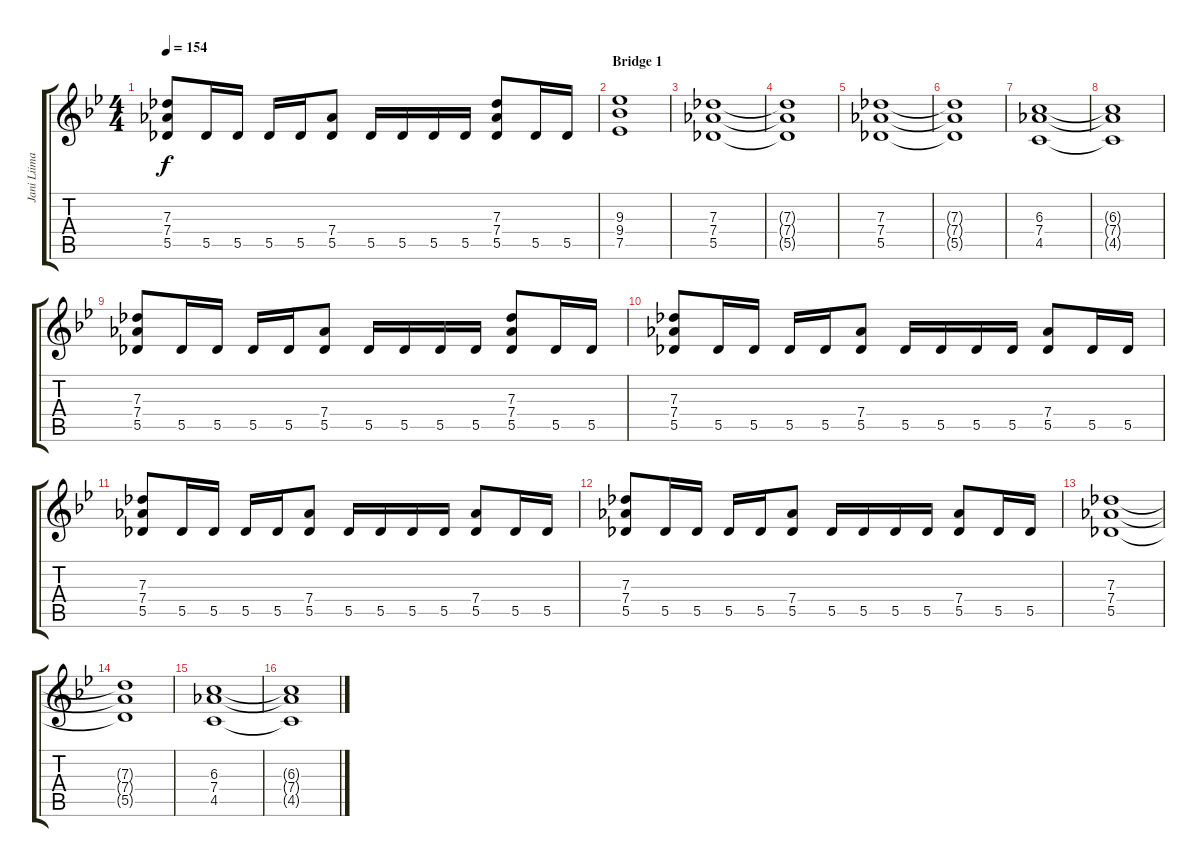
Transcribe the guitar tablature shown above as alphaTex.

\track ("Jani Liimatainen 2" "Jani Liima") {instrument distortionguitar}
\staff {score tabs}
\tuning (Eb4 Bb3 Gb3 Db3 Ab2 Eb2) {hide}
\ts (4 4)
\tempo 154
\clef g2
\ks gminor
(7.3 7.4 5.5).8{dy f} 5.5.16 5.5.16 5.5.16 5.5.16 (7.4 5.5).8 5.5.16 5.5.16 5.5.16 5.5.16 (7.3 7.4 5.5).8 5.5.16 5.5.16 |
\section ("" "Bridge 1")
(9.3 9.4 7.5).1 |
(7.3 7.4 5.5).1 |
(7.3{t} 7.4{t} 5.5{t}).1 |
(7.3 7.4 5.5).1 |
(7.3{t} 7.4{t} 5.5{t}).1 |
(6.3 7.4 4.5).1 |
(6.3{t} 7.4{t} 4.5{t}).1 |
(7.3 7.4 5.5).8 5.5.16 5.5.16 5.5.16 5.5.16 (7.4 5.5).8 5.5.16 5.5.16 5.5.16 5.5.16 (7.3 7.4 5.5).8 5.5.16 5.5.16 |
(7.3 7.4 5.5).8 5.5.16 5.5.16 5.5.16 5.5.16 (7.4 5.5).8 5.5.16 5.5.16 5.5.16 5.5.16 (7.4 5.5).8 5.5.16 5.5.16 |
(7.3 7.4 5.5).8 5.5.16 5.5.16 5.5.16 5.5.16 (7.4 5.5).8 5.5.16 5.5.16 5.5.16 5.5.16 (7.4 5.5).8 5.5.16 5.5.16 |
(7.3 7.4 5.5).8 5.5.16 5.5.16 5.5.16 5.5.16 (7.4 5.5).8 5.5.16 5.5.16 5.5.16 5.5.16 (7.4 5.5).8 5.5.16 5.5.16 |
(7.3 7.4 5.5).1 |
(7.3{t} 7.4{t} 5.5{t}).1 |
(6.3 7.4 4.5).1 |
(6.3{t} 7.4{t} 4.5{t}).1
